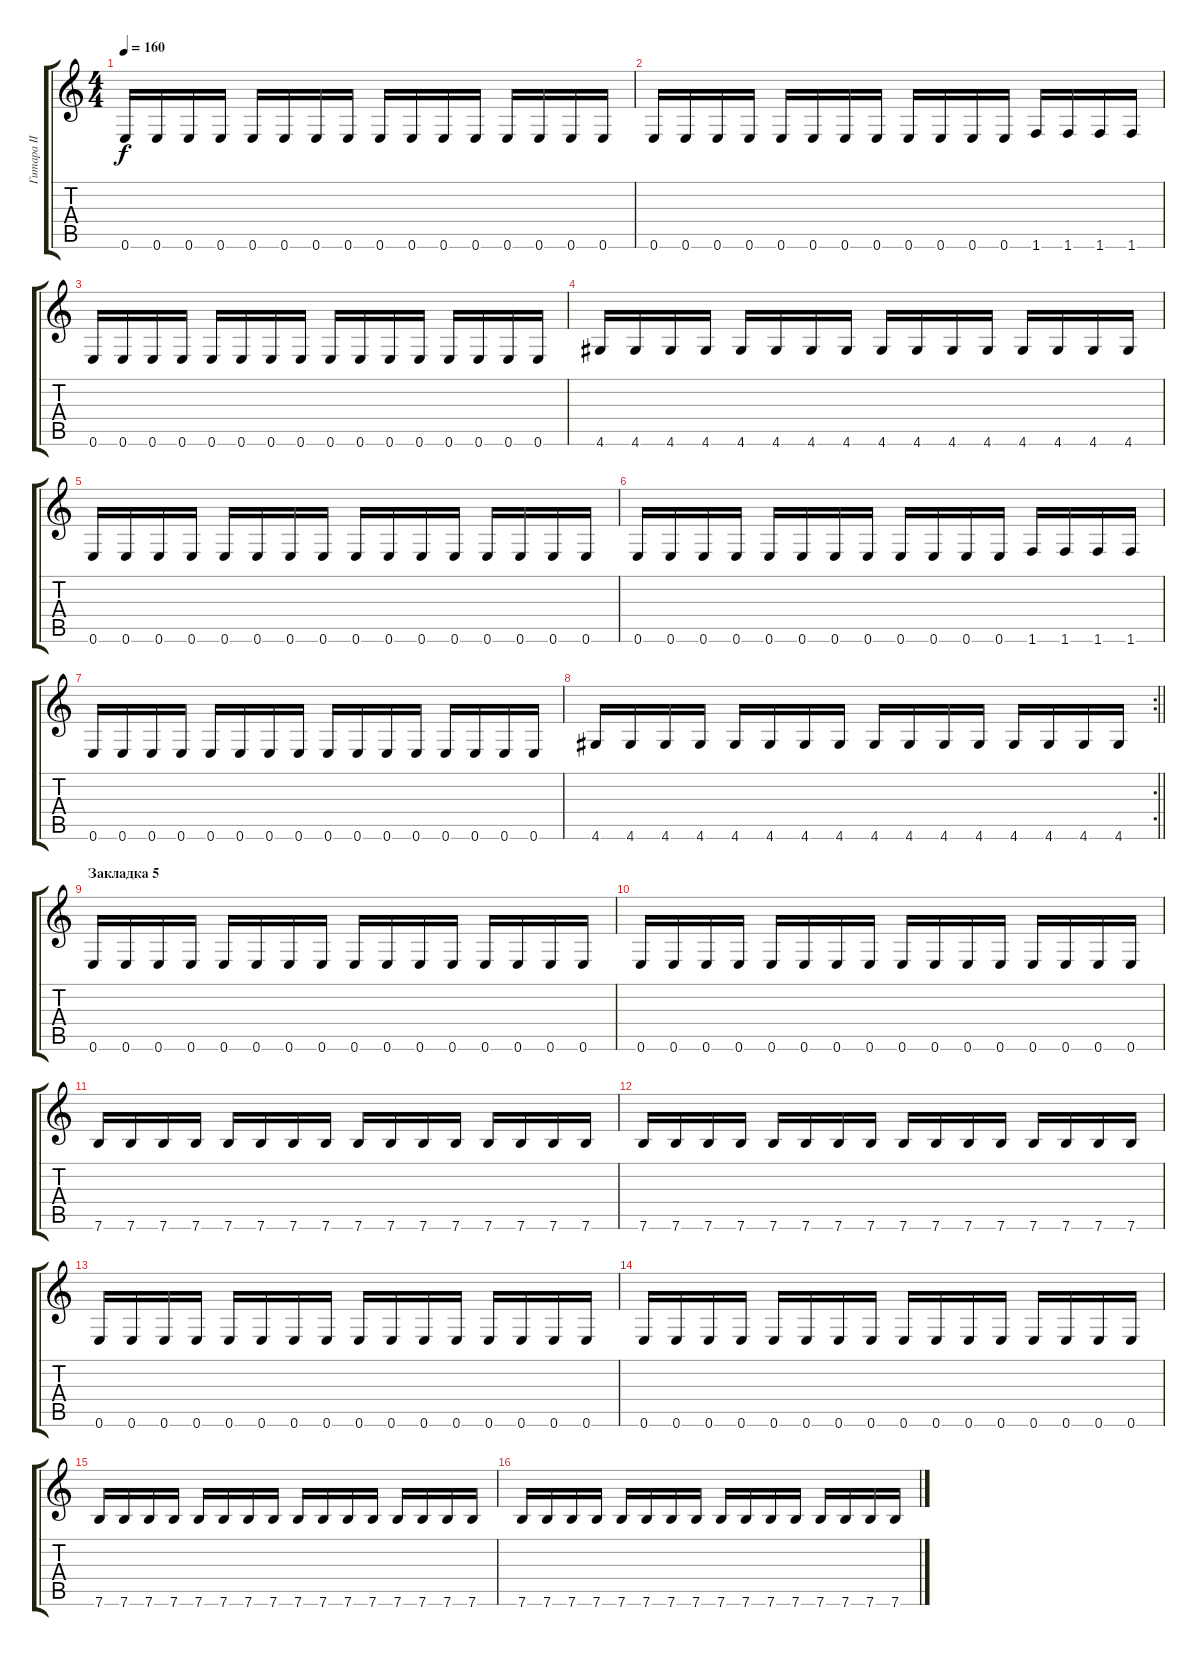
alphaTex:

\track ("Гитара II" "Гитара II") {instrument distortionguitar}
\staff {score tabs}
\tuning (E4 B3 G3 D3 A2 E2) {hide}
\ts (4 4)
\tempo 160
\clef g2
\ks c
0.6.16{dy f volume 8 instrument distortionguitar} 0.6.16 0.6.16 0.6.16 0.6.16 0.6.16 0.6.16 0.6.16 0.6.16 0.6.16 0.6.16 0.6.16 0.6.16 0.6.16 0.6.16 0.6.16 |
0.6.16 0.6.16 0.6.16 0.6.16 0.6.16 0.6.16 0.6.16 0.6.16 0.6.16 0.6.16 0.6.16 0.6.16 1.6.16 1.6.16 1.6.16 1.6.16 |
0.6.16 0.6.16 0.6.16 0.6.16 0.6.16 0.6.16 0.6.16 0.6.16 0.6.16 0.6.16 0.6.16 0.6.16 0.6.16 0.6.16 0.6.16 0.6.16 |
4.6.16 4.6.16 4.6.16 4.6.16 4.6.16 4.6.16 4.6.16 4.6.16 4.6.16 4.6.16 4.6.16 4.6.16 4.6.16 4.6.16 4.6.16 4.6.16 |
0.6.16{volume 8 instrument distortionguitar} 0.6.16 0.6.16 0.6.16 0.6.16 0.6.16 0.6.16 0.6.16 0.6.16 0.6.16 0.6.16 0.6.16 0.6.16 0.6.16 0.6.16 0.6.16 |
0.6.16 0.6.16 0.6.16 0.6.16 0.6.16 0.6.16 0.6.16 0.6.16 0.6.16 0.6.16 0.6.16 0.6.16 1.6.16 1.6.16 1.6.16 1.6.16 |
0.6.16 0.6.16 0.6.16 0.6.16 0.6.16 0.6.16 0.6.16 0.6.16 0.6.16 0.6.16 0.6.16 0.6.16 0.6.16 0.6.16 0.6.16 0.6.16 |
\rc 2
\barLineRight lightlight
4.6.16 4.6.16 4.6.16 4.6.16 4.6.16 4.6.16 4.6.16 4.6.16 4.6.16 4.6.16 4.6.16 4.6.16 4.6.16 4.6.16 4.6.16 4.6.16 |
\section ("" "Закладка 5")
0.6.16{volume 9} 0.6.16 0.6.16 0.6.16 0.6.16 0.6.16 0.6.16 0.6.16 0.6.16 0.6.16 0.6.16 0.6.16 0.6.16 0.6.16 0.6.16 0.6.16 |
0.6.16 0.6.16 0.6.16 0.6.16 0.6.16 0.6.16 0.6.16 0.6.16 0.6.16 0.6.16 0.6.16 0.6.16 0.6.16 0.6.16 0.6.16 0.6.16 |
7.6.16 7.6.16 7.6.16 7.6.16 7.6.16 7.6.16 7.6.16 7.6.16 7.6.16 7.6.16 7.6.16 7.6.16 7.6.16 7.6.16 7.6.16 7.6.16 |
7.6.16 7.6.16 7.6.16 7.6.16 7.6.16 7.6.16 7.6.16 7.6.16 7.6.16 7.6.16 7.6.16 7.6.16 7.6.16 7.6.16 7.6.16 7.6.16 |
0.6.16 0.6.16 0.6.16 0.6.16 0.6.16 0.6.16 0.6.16 0.6.16 0.6.16 0.6.16 0.6.16 0.6.16 0.6.16 0.6.16 0.6.16 0.6.16 |
0.6.16 0.6.16 0.6.16 0.6.16 0.6.16 0.6.16 0.6.16 0.6.16 0.6.16 0.6.16 0.6.16 0.6.16 0.6.16 0.6.16 0.6.16 0.6.16 |
7.6.16 7.6.16 7.6.16 7.6.16 7.6.16 7.6.16 7.6.16 7.6.16 7.6.16 7.6.16 7.6.16 7.6.16 7.6.16 7.6.16 7.6.16 7.6.16 |
7.6.16 7.6.16 7.6.16 7.6.16 7.6.16 7.6.16 7.6.16 7.6.16 7.6.16 7.6.16 7.6.16 7.6.16 7.6.16 7.6.16 7.6.16 7.6.16
